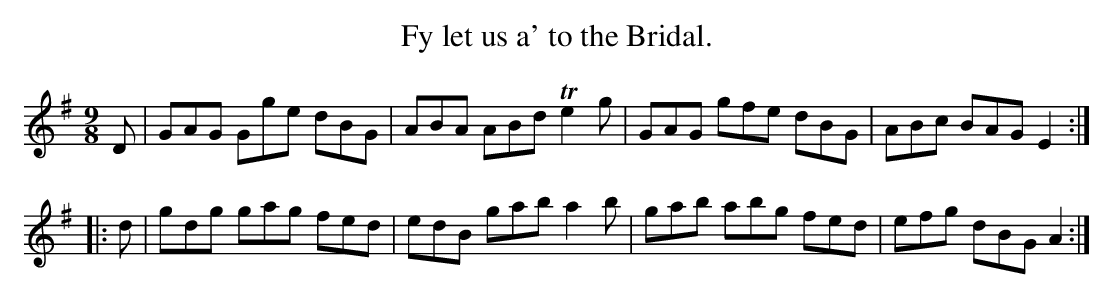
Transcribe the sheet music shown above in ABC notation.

X:1
T:Fy let us a' to the Bridal.
M:9/8
L:1/8
K:EMin
D|GAG Gge dBG|ABA ABd Te2g|GAG gfe dBG|ABc BAG E2::
d|gdg gag fed|edB gab  a2b|gab abg fed|efg dBG A2:|
